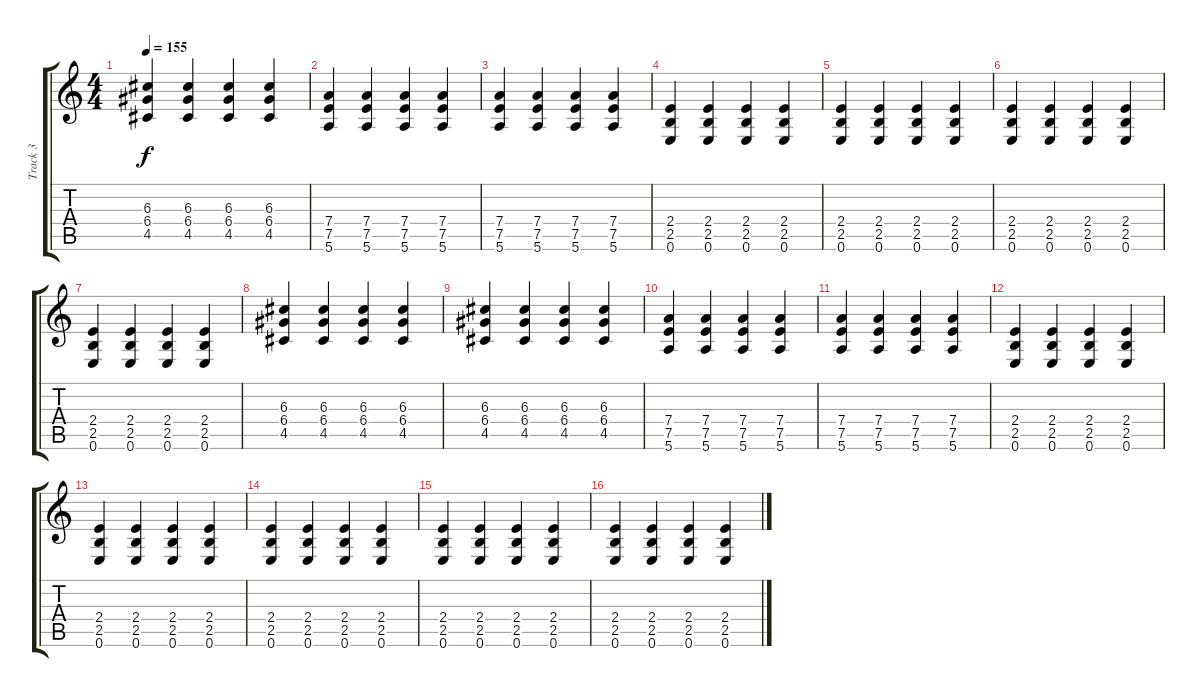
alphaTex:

\track ("Track 3" "Track 3") {instrument distortionguitar}
\staff {score tabs}
\tuning (E4 B3 G3 D3 A2 E2) {hide}
\ts (4 4)
\tempo 155
\clef g2
\ks c
(6.3 6.4 4.5).4{dy f} (6.3 6.4 4.5).4 (6.3 6.4 4.5).4 (6.3 6.4 4.5).4 |
(7.4 7.5 5.6).4 (7.4 7.5 5.6).4 (7.4 7.5 5.6).4 (7.4 7.5 5.6).4 |
(7.4 7.5 5.6).4 (7.4 7.5 5.6).4 (7.4 7.5 5.6).4 (7.4 7.5 5.6).4 |
(2.4 2.5 0.6).4 (2.4 2.5 0.6).4 (2.4 2.5 0.6).4 (2.4 2.5 0.6).4 |
(2.4 2.5 0.6).4 (2.4 2.5 0.6).4 (2.4 2.5 0.6).4 (2.4 2.5 0.6).4 |
(2.4 2.5 0.6).4 (2.4 2.5 0.6).4 (2.4 2.5 0.6).4 (2.4 2.5 0.6).4 |
(2.4 2.5 0.6).4 (2.4 2.5 0.6).4 (2.4 2.5 0.6).4 (2.4 2.5 0.6).4 |
(6.3 6.4 4.5).4 (6.3 6.4 4.5).4 (6.3 6.4 4.5).4 (6.3 6.4 4.5).4 |
(6.3 6.4 4.5).4 (6.3 6.4 4.5).4 (6.3 6.4 4.5).4 (6.3 6.4 4.5).4 |
(7.4 7.5 5.6).4 (7.4 7.5 5.6).4 (7.4 7.5 5.6).4 (7.4 7.5 5.6).4 |
(7.4 7.5 5.6).4 (7.4 7.5 5.6).4 (7.4 7.5 5.6).4 (7.4 7.5 5.6).4 |
(2.4 2.5 0.6).4 (2.4 2.5 0.6).4 (2.4 2.5 0.6).4 (2.4 2.5 0.6).4 |
(2.4 2.5 0.6).4 (2.4 2.5 0.6).4 (2.4 2.5 0.6).4 (2.4 2.5 0.6).4 |
(2.4 2.5 0.6).4 (2.4 2.5 0.6).4 (2.4 2.5 0.6).4 (2.4 2.5 0.6).4 |
(2.4 2.5 0.6).4 (2.4 2.5 0.6).4 (2.4 2.5 0.6).4 (2.4 2.5 0.6).4 |
(2.4 2.5 0.6).4 (2.4 2.5 0.6).4 (2.4 2.5 0.6).4 (2.4 2.5 0.6).4
